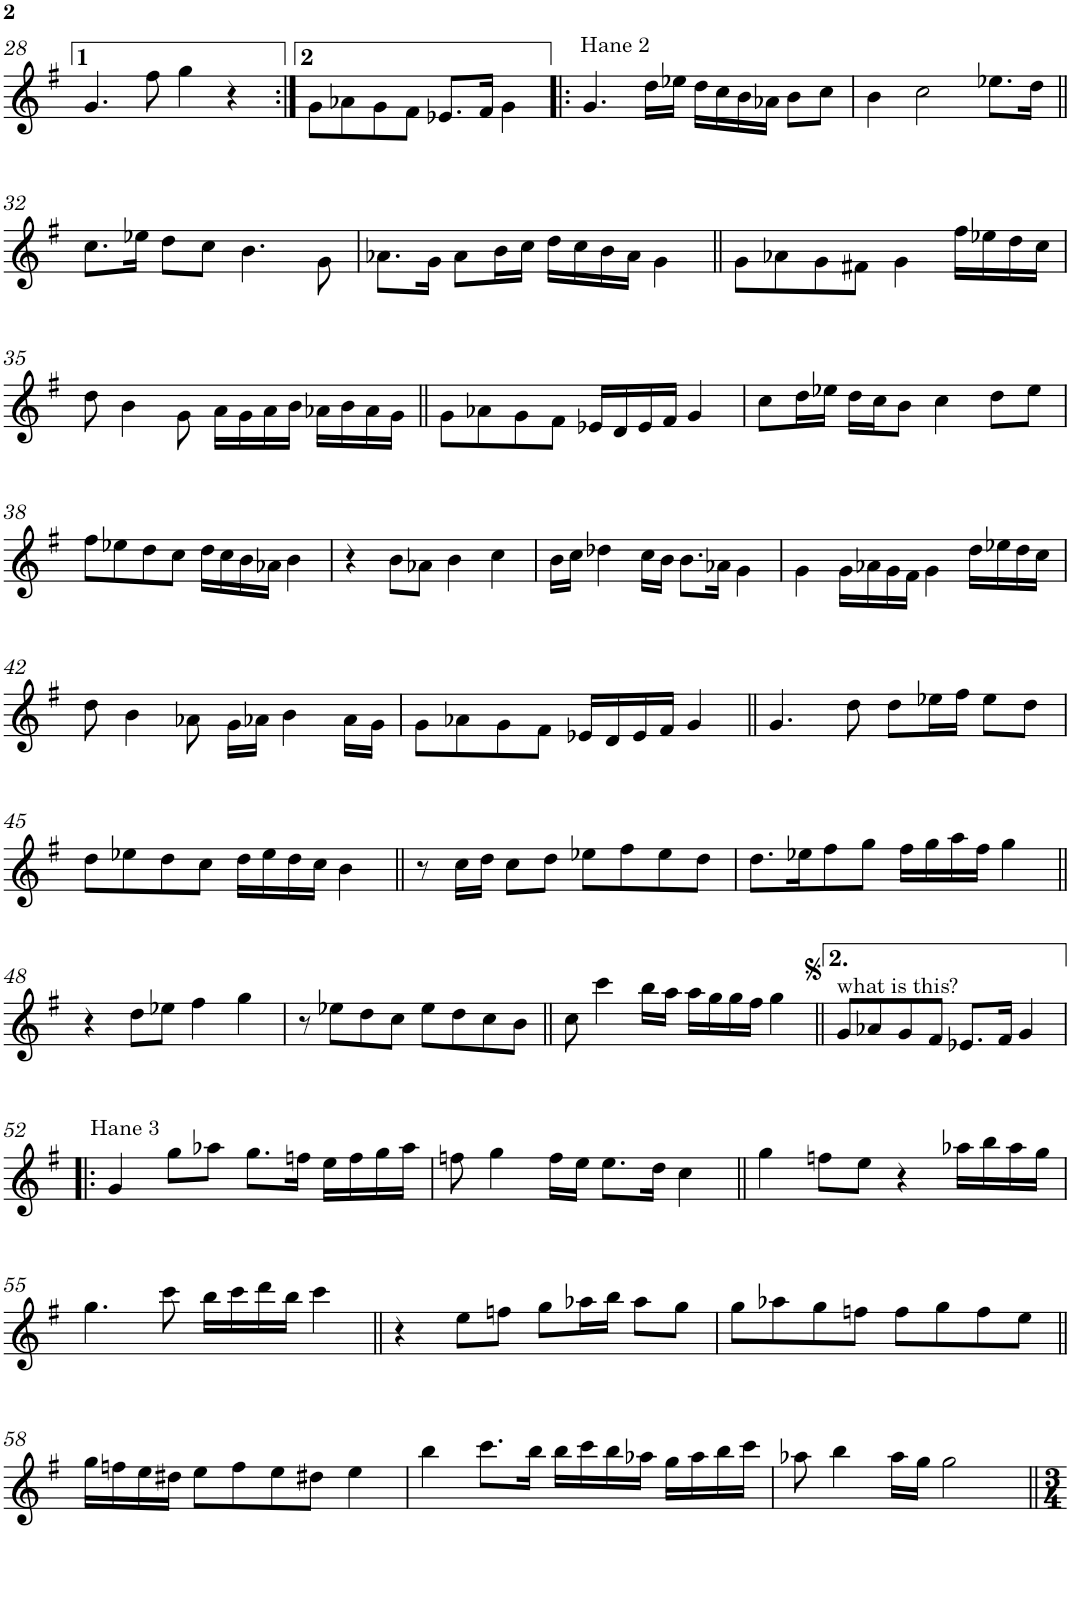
**kern
*part1
*staff1
*I"Piano
*I'Pno.
!!LO:PB:g=z
*clefG2
*k[f#]
*M4/4
*met(c)
=28
4.g/
8ff#\
4gg\
4r
=29:|!
8g\L
8a-X\
8g\
8f#\J
8.e-X/L
16f#/Jk
4g\
=30!|:
!LO:TX:a:t=Hane 2
4.g/
16dd\LL
16ee-X\JJ
16dd\LL
16cc\
16b\
16a-X\JJ
8b\L
8cc\J
=31
4b\
2cc\
8.ee-X\L
16dd\Jk
!!LO:LB:g=z
=32||
8.cc\L
16ee-X\Jk
8dd\L
8cc\J
4.b\
8g\
=33
8.a-X\L
16g\Jk
8a-\L
16b\L
16cc\JJ
16dd\LL
16cc\
16b\
16a-\JJ
4g\
=34||
8g\L
8a-X\
8g\
8f#X\J
4g\
16ff#\LL
16ee-X\
16dd\
16cc\JJ
!!LO:LB:g=z
=35
8dd\
4b\
8g\
16a\LL
16g\
16a\
16b\JJ
16a-X\LL
16b\
16a-\
16g\JJ
=36||
8g\L
8a-X\
8g\
8f#\J
16e-X/LL
16d/
16e-/
16f#/JJ
4g/
=37
8cc\L
16dd\L
16ee-X\JJ
16dd\LL
16cc\J
8b\J
4cc\
8dd\L
8ee-\J
!!LO:LB:g=z
=38
8ff#\L
8ee-X\
8dd\
8cc\J
16dd\LL
16cc\
16b\
16a-X\JJ
4b\
=39
4r
8b\L
8a-X\J
4b\
4cc\
=40
16b\LL
16cc\JJ
4dd-X\
16cc\LL
16b\JJ
8.b\L
16a-X\Jk
4g\
=41
4g\
16g\LL
16a-X\
16g\
16f#\JJ
4g\
16dd\LL
16ee-X\
16dd\
16cc\JJ
!!LO:LB:g=z
=42
8dd\
4b\
8a-X\
16g\LL
16a-X\JJ
4b\
16a-\LL
16g\JJ
=43
8g\L
8a-X\
8g\
8f#\J
16e-X/LL
16d/
16e-/
16f#/JJ
4g/
=44||
4.g/
8dd\
8dd\L
16ee-X\L
16ff#\JJ
8ee-\L
8dd\J
!!LO:LB:g=z
=45
8dd\L
8ee-X\
8dd\
8cc\J
16dd\LL
16ee-\
16dd\
16cc\JJ
4b\
=46||
8r
16cc\LL
16dd\JJ
8cc\L
8dd\J
8ee-X\L
8ff#\
8ee-\
8dd\J
=47
8.dd\L
16ee-X\K
8ff#\
8gg\J
16ff#\LL
16gg\
16aa\
16ff#\JJ
4gg\
!!LO:LB:g=z
=48||
4r
8dd\L
8ee-X\J
4ff#\
4gg\
=49
8r
8ee-X\L
8dd\
8cc\J
8ee-\L
8dd\
8cc\
8b\J
=50||
8cc\
4ccc\
16bb\LL
16aa\JJ
16aa\LL
16gg\
16gg\
16ff#\JJ
4gg\
=51||
!LO:TX:a:t=what is this?
8g/L
8a-X/
8g/
8f#/J
8.e-X/L
16f#/Jk
4g/
!!LO:LB:g=z
=52!|:
!LO:TX:a:t=Hane 3
4g/
8gg\L
8aa-X\J
8.gg\L
16ffn\Jk
16ee\LL
16ff\
16gg\
16aa-\JJ
=53
8ffn\
4gg\
16ff\LL
16ee\JJ
8.ee\L
16dd\Jk
4cc\
=54||
4gg\
8ffn\L
8ee\J
4r
16aa-X\LL
16bb\
16aa-\
16gg\JJ
!!LO:LB:g=z
=55
4.gg\
8ccc\
16bb\LL
16ccc\
16ddd\
16bb\JJ
4ccc\
=56||
4r
8ee\L
8ffn\J
8gg\L
16aa-X\L
16bb\JJ
8aa-\L
8gg\J
=57
8gg\L
8aa-X\
8gg\
8ffn\J
8ff\L
8gg\
8ff\
8ee\J
!!LO:LB:g=z
=58||
16gg\LL
16ffn\
16ee\
16dd#X\JJ
8ee\L
8ff\
8ee\
8dd#X\J
4ee\
=59
4bb\
8.ccc\L
16bb\Jk
16bb\LL
16ccc\
16bb\
16aa-X\JJ
16gg\LL
16aa-\
16bb\
16ccc\JJ
=60
8aa-X\
4bb\
16aa-\LL
16gg\JJ
2gg\
=||
*-
